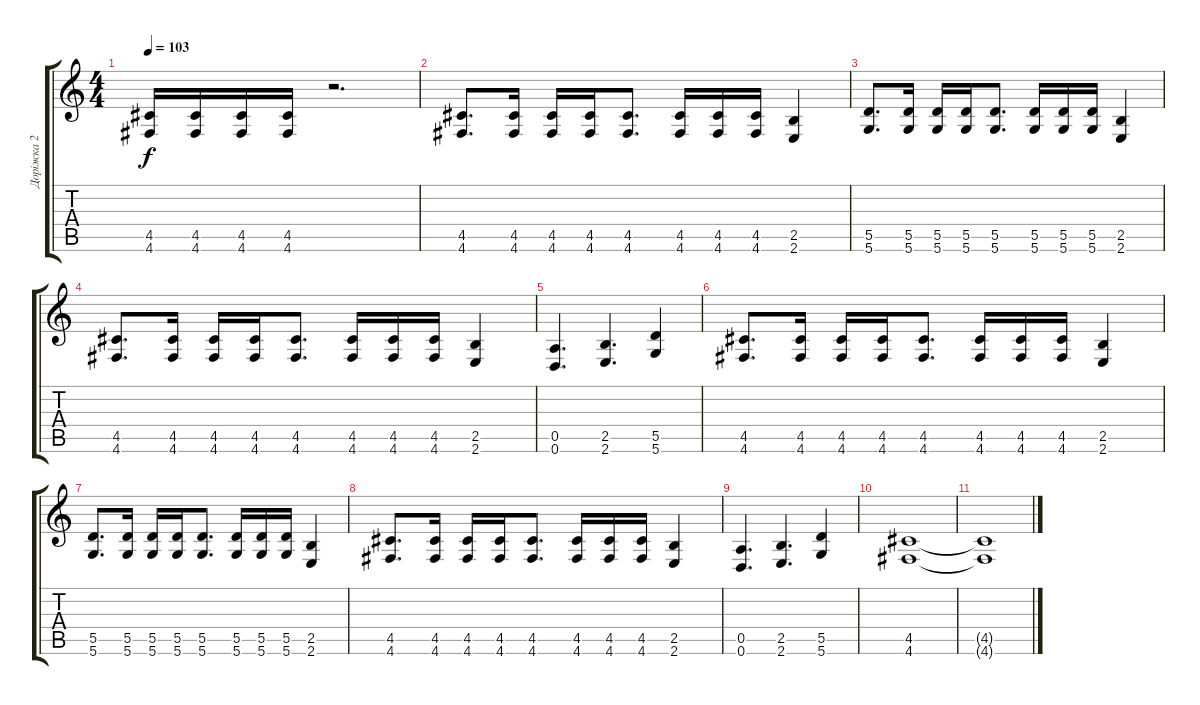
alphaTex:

\track ("Доріжка 2" "Доріжка 2") {instrument distortionguitar}
\staff {score tabs}
\tuning (E4 B3 G3 D3 A2 D2) {hide}
\ts (4 4)
\tempo 103
\clef g2
\ks c
(4.5 4.6).16{dy f} (4.5 4.6).16 (4.5 4.6).16 (4.5 4.6).16 r.2{d} |
(4.5 4.6).8{d} (4.5 4.6).16 (4.5 4.6).16 (4.5 4.6).16 (4.5 4.6).8{d} (4.5 4.6).16 (4.5 4.6).16 (4.5 4.6).16 (2.5 2.6).4 |
(5.5 5.6).8{d} (5.5 5.6).16 (5.5 5.6).16 (5.5 5.6).16 (5.5 5.6).8{d} (5.5 5.6).16 (5.5 5.6).16 (5.5 5.6).16 (2.5 2.6).4 |
(4.5 4.6).8{d} (4.5 4.6).16 (4.5 4.6).16 (4.5 4.6).16 (4.5 4.6).8{d} (4.5 4.6).16 (4.5 4.6).16 (4.5 4.6).16 (2.5 2.6).4 |
(0.5 0.6).4{d} (2.5 2.6).4{d} (5.5 5.6).4 |
(4.5 4.6).8{d} (4.5 4.6).16 (4.5 4.6).16 (4.5 4.6).16 (4.5 4.6).8{d} (4.5 4.6).16 (4.5 4.6).16 (4.5 4.6).16 (2.5 2.6).4 |
(5.5 5.6).8{d} (5.5 5.6).16 (5.5 5.6).16 (5.5 5.6).16 (5.5 5.6).8{d} (5.5 5.6).16 (5.5 5.6).16 (5.5 5.6).16 (2.5 2.6).4 |
(4.5 4.6).8{d} (4.5 4.6).16 (4.5 4.6).16 (4.5 4.6).16 (4.5 4.6).8{d} (4.5 4.6).16 (4.5 4.6).16 (4.5 4.6).16 (2.5 2.6).4 |
(0.5 0.6).4{d} (2.5 2.6).4{d} (5.5 5.6).4 |
(4.5 4.6).1 |
(4.5{t} 4.6{t}).1
